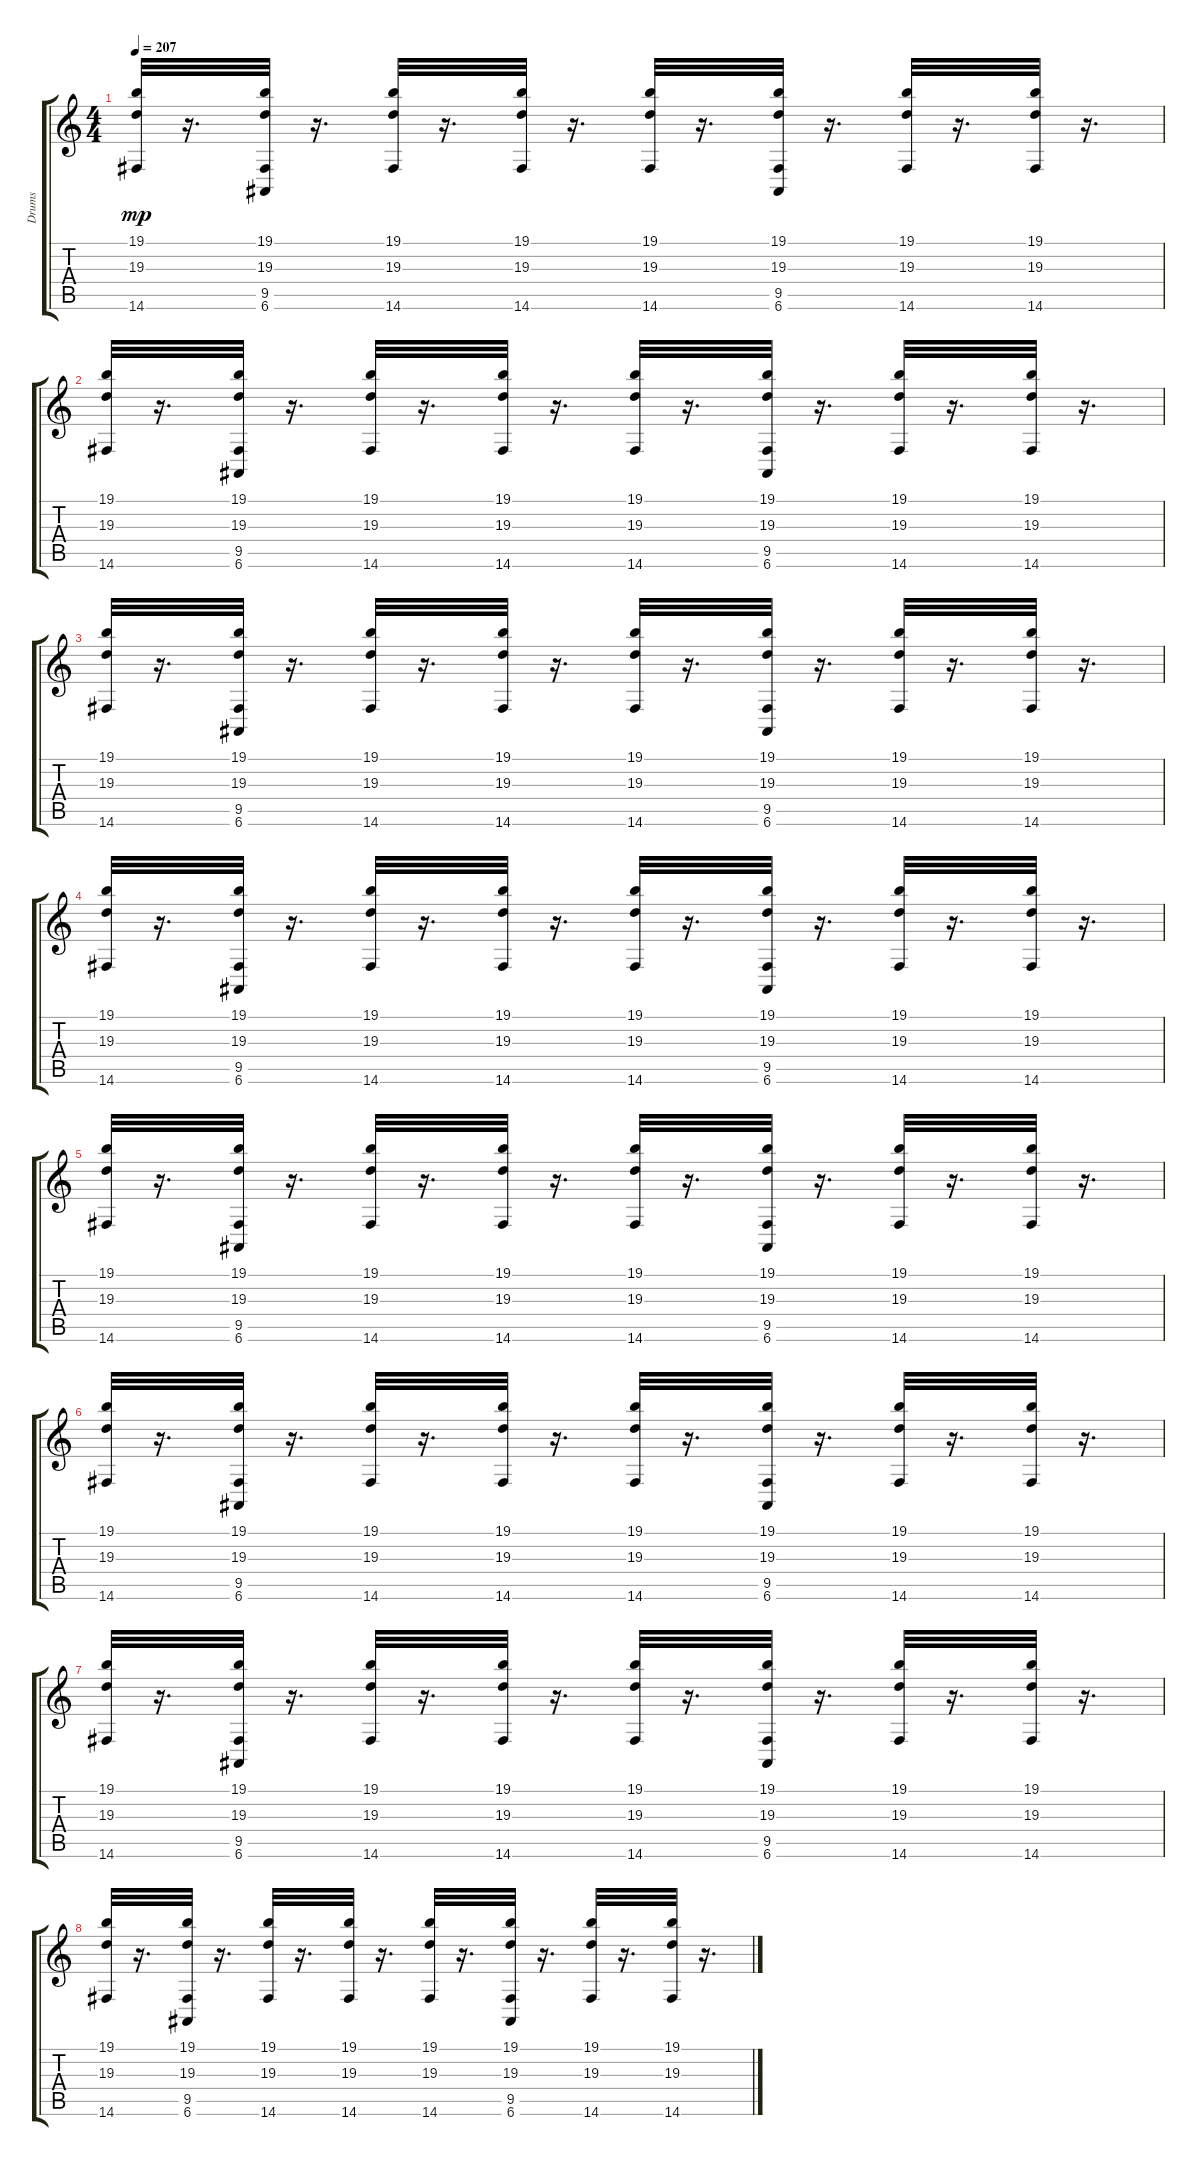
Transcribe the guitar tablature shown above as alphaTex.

\track ("Drums" "Drums") {instrument melodictom}
\staff {score tabs}
\tuning (E4 B3 G3 D3 A2 E2) {hide}
\ts (4 4)
\tempo 207
\clef g2
\ks c
(19.1 19.3 14.6).32{dy mp} r.16{d} (19.1 19.3 9.5 6.6).32 r.16{d} (19.1 19.3 14.6).32 r.16{d} (19.1 19.3 14.6).32 r.16{d} (19.1 19.3 14.6).32 r.16{d} (19.1 19.3 9.5 6.6).32 r.16{d} (19.1 19.3 14.6).32 r.16{d} (19.1 19.3 14.6).32 r.16{d} |
(19.1 19.3 14.6).32 r.16{d} (19.1 19.3 9.5 6.6).32 r.16{d} (19.1 19.3 14.6).32 r.16{d} (19.1 19.3 14.6).32 r.16{d} (19.1 19.3 14.6).32 r.16{d} (19.1 19.3 9.5 6.6).32 r.16{d} (19.1 19.3 14.6).32 r.16{d} (19.1 19.3 14.6).32 r.16{d} |
(19.1 19.3 14.6).32 r.16{d} (19.1 19.3 9.5 6.6).32 r.16{d} (19.1 19.3 14.6).32 r.16{d} (19.1 19.3 14.6).32 r.16{d} (19.1 19.3 14.6).32 r.16{d} (19.1 19.3 9.5 6.6).32 r.16{d} (19.1 19.3 14.6).32 r.16{d} (19.1 19.3 14.6).32 r.16{d} |
(19.1 19.3 14.6).32 r.16{d} (19.1 19.3 9.5 6.6).32 r.16{d} (19.1 19.3 14.6).32 r.16{d} (19.1 19.3 14.6).32 r.16{d} (19.1 19.3 14.6).32 r.16{d} (19.1 19.3 9.5 6.6).32 r.16{d} (19.1 19.3 14.6).32 r.16{d} (19.1 19.3 14.6).32 r.16{d} |
(19.1 19.3 14.6).32 r.16{d} (19.1 19.3 9.5 6.6).32 r.16{d} (19.1 19.3 14.6).32 r.16{d} (19.1 19.3 14.6).32 r.16{d} (19.1 19.3 14.6).32 r.16{d} (19.1 19.3 9.5 6.6).32 r.16{d} (19.1 19.3 14.6).32 r.16{d} (19.1 19.3 14.6).32 r.16{d} |
(19.1 19.3 14.6).32 r.16{d} (19.1 19.3 9.5 6.6).32 r.16{d} (19.1 19.3 14.6).32 r.16{d} (19.1 19.3 14.6).32 r.16{d} (19.1 19.3 14.6).32 r.16{d} (19.1 19.3 9.5 6.6).32 r.16{d} (19.1 19.3 14.6).32 r.16{d} (19.1 19.3 14.6).32 r.16{d} |
(19.1 19.3 14.6).32 r.16{d} (19.1 19.3 9.5 6.6).32 r.16{d} (19.1 19.3 14.6).32 r.16{d} (19.1 19.3 14.6).32 r.16{d} (19.1 19.3 14.6).32 r.16{d} (19.1 19.3 9.5 6.6).32 r.16{d} (19.1 19.3 14.6).32 r.16{d} (19.1 19.3 14.6).32 r.16{d} |
(19.1 19.3 14.6).32 r.16{d} (19.1 19.3 9.5 6.6).32 r.16{d} (19.1 19.3 14.6).32 r.16{d} (19.1 19.3 14.6).32 r.16{d} (19.1 19.3 14.6).32 r.16{d} (19.1 19.3 9.5 6.6).32 r.16{d} (19.1 19.3 14.6).32 r.16{d} (19.1 19.3 14.6).32 r.16{d}
